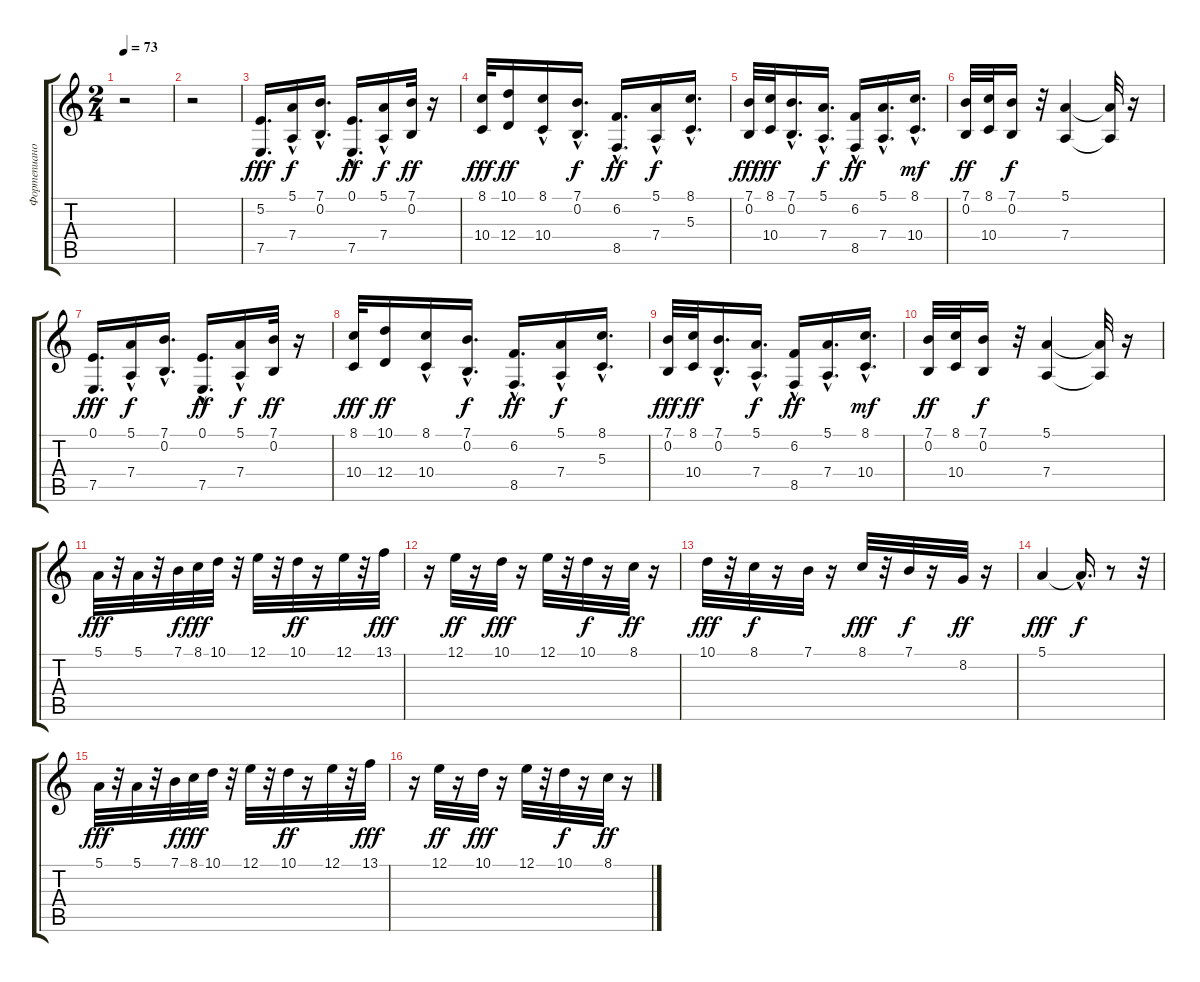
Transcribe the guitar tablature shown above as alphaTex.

\track ("Фортепиано" "Фортепиано") {instrument electricgrandpiano}
\staff {score tabs}
\tuning (E4 B3 G3 D3 A2 E2) {hide}
\ts (2 4)
\tempo 73
\clef g2
\ks c
r.2{dy fff instrument electricgrandpiano} |
r.2 |
(5.2 7.5).16{d} (5.1{hac} 7.4{hac}).16{dy f} (7.1{hac} 0.2{hac}).16{d} (0.1{hac} 7.5{hac}).16{d dy ff} (5.1{hac} 7.4{hac}).16{dy f} (7.1 0.2).32{dy ff} r.16 |
(8.1 10.4).32{dy fff} (10.1 12.4).16{dy ff} (8.1{hac} 10.4{hac}).16 (7.1{hac} 0.2{hac}).16{d dy f} (6.2{hac} 8.5{hac}).16{d dy ff} (5.1{hac} 7.4{hac}).16{dy f} (8.1{hac} 5.3{hac}).16{d} |
(7.1 0.2).32{dy fff} (8.1 10.4).32{dy ff} (7.1{hac} 0.2{hac}).16{d} (5.1{hac} 7.4{hac}).16{d dy f} (6.2{hac} 8.5{hac}).16{dy ff} (5.1{hac} 7.4{hac}).16{d} (8.1{hac} 10.4{hac}).16{d dy mf} |
(7.1 0.2).32{dy ff} (8.1 10.4).32 (7.1 0.2).16{dy f} r.32 (5.1 7.4).4 (5.1{t} 7.4{t}).32 r.16 |
(0.1 7.5).16{d dy fff} (5.1{hac} 7.4{hac}).16{dy f} (7.1{hac} 0.2{hac}).16{d} (0.1{hac} 7.5{hac}).16{d dy ff} (5.1{hac} 7.4{hac}).16{dy f} (7.1 0.2).32{dy ff} r.16 |
(8.1 10.4).32{dy fff} (10.1 12.4).16{dy ff} (8.1{hac} 10.4{hac}).16 (7.1{hac} 0.2{hac}).16{d dy f} (6.2{hac} 8.5{hac}).16{d dy ff} (5.1{hac} 7.4{hac}).16{dy f} (8.1{hac} 5.3{hac}).16{d} |
(7.1 0.2).32{dy fff} (8.1 10.4).32{dy ff} (7.1{hac} 0.2{hac}).16{d} (5.1{hac} 7.4{hac}).16{d dy f} (6.2{hac} 8.5{hac}).16{dy ff} (5.1{hac} 7.4{hac}).16{d} (8.1{hac} 10.4{hac}).16{d dy mf} |
(7.1 0.2).32{dy ff} (8.1 10.4).32 (7.1 0.2).16{dy f} r.32 (5.1 7.4).4 (5.1{t} 7.4{t}).32 r.16 |
5.1.32{dy fff} r.32 5.1.32 r.32 7.1.32{dy f} 8.1.32{dy fff} 10.1.32 r.32 12.1.32 r.32 10.1.32{dy ff} r.16 12.1.32 r.32 13.1.32{dy fff} |
r.16 12.1.32{dy ff} r.16 10.1.32{dy fff} r.16 12.1.32 r.32 10.1.32{dy f} r.16 8.1.32{dy ff} r.16 |
10.1.32{dy fff} r.32 8.1.32{dy f} r.16 7.1.32 r.16 8.1.32{dy fff} r.32 7.1.32{dy f} r.16 8.2.32{dy ff} r.16 |
5.1.4{dy fff} 5.1{hac t}.16{d dy f} r.8 r.32 |
5.1.32{dy fff} r.32 5.1.32 r.32 7.1.32{dy f} 8.1.32{dy fff} 10.1.32 r.32 12.1.32 r.32 10.1.32{dy ff} r.16 12.1.32 r.32 13.1.32{dy fff} |
r.16 12.1.32{dy ff} r.16 10.1.32{dy fff} r.16 12.1.32 r.32 10.1.32{dy f} r.16 8.1.32{dy ff} r.16
